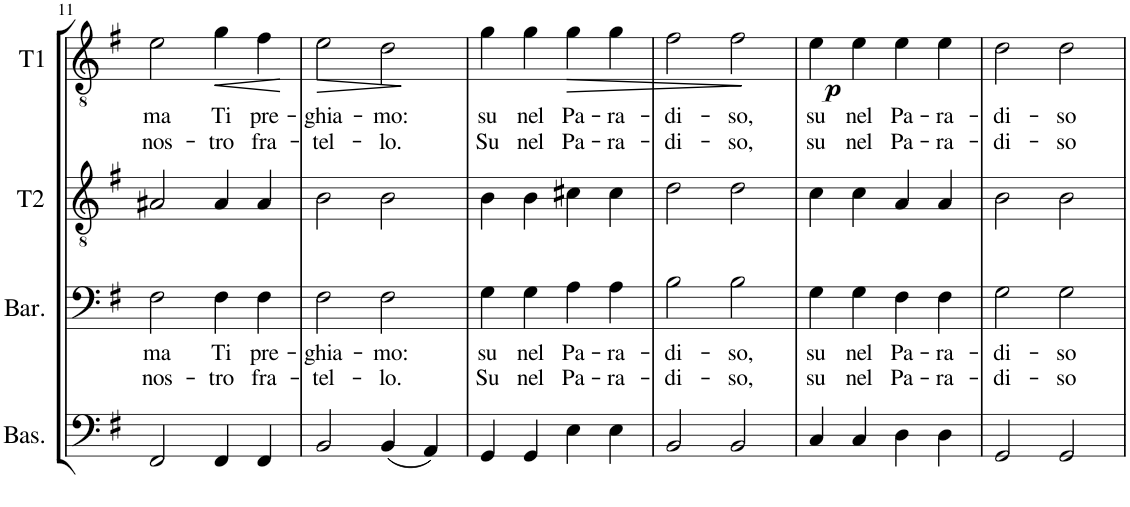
**kern	**kern	**text	**text	**kern	**kern	**text	**text	**dynam
*part4	*part3	*part3	*part3	*part2	*part1	*part1	*part1	*part1
*staff4	*staff3	*staff3	*staff3	*staff2	*staff1	*staff1	*staff1	*staff1
*I"Basso	*I"Baritono	*	*	*I"Tenore II	*I"Tenore I	*	*	*
*I'Bas.	*I'Bar.	*	*	*I'T2	*I'T1	*	*	*
!!LO:PB:g=z
*clefF4	*clefF4	*	*	*clefGv2	*clefGv2	*	*	*
*Trd7c12	*	*	*	*	*	*	*	*
*k[f#]	*k[f#]	*	*	*k[f#]	*k[f#]	*	*	*
*M4/4	*M4/4	*	*	*M4/4	*M4/4	*	*	*
*met(c)	*met(c)	*	*	*met(c)	*met(c)	*	*	*
=11	=11	=11	=11	=11	=11	=11	=11	=11
!	!	!LO:LY:b	!LO:LY:b	!	!	!LO:LY:b	!LO:LY:b	!
2FF#/	2F#\	ma	nos-	2A#X/	2e\	ma	nos-	.
!	!	!LO:LY:b	!LO:LY:b	!	!	!LO:LY:b	!LO:LY:b	!LO:HP:b
4FF#/	4F#\	Ti	-tro	4A#/	4g\	Ti	-tro	<
!	!	!LO:LY:b	!LO:LY:b	!	!	!LO:LY:b	!LO:LY:b	!
4FF#/	4F#\	pre-	fra-	4A#/	4f#\	pre-	fra-	[
=12	=12	=12	=12	=12	=12	=12	=12	=12
!	!	!LO:LY:b	!LO:LY:b	!	!	!LO:LY:b	!LO:LY:b	!LO:HP:b
2BB/	2F#\	-ghia-	-tel-	2B\	2e\	-ghia-	-tel-	>
!	!	!LO:LY:b	!LO:LY:b	!	!	!LO:LY:b	!LO:LY:b	!
(4BB/	2F#\	-mo:	-lo.	2B\	2d\	-mo:	-lo.	]
4AA/)	.	.	.	.	.	.	.	.
=13	=13	=13	=13	=13	=13	=13	=13	=13
!	!	!LO:LY:b	!LO:LY:b	!	!	!LO:LY:b	!LO:LY:b	!
4GG/	4G\	su	Su	4B\	4g\	su	Su	.
!	!	!LO:LY:b	!LO:LY:b	!	!	!LO:LY:b	!LO:LY:b	!
4GG/	4G\	nel	nel	4B\	4g\	nel	nel	.
!	!	!LO:LY:b	!LO:LY:b	!	!	!LO:LY:b	!LO:LY:b	!LO:HP:b
4E\	4A\	Pa-	Pa-	4c#X\	4g\	Pa-	Pa-	>
!	!	!LO:LY:b	!LO:LY:b	!	!	!LO:LY:b	!LO:LY:b	!
4E\	4A\	-ra-	-ra-	4c#\	4g\	-ra-	-ra-	.
=14	=14	=14	=14	=14	=14	=14	=14	=14
!	!	!LO:LY:b	!LO:LY:b	!	!	!LO:LY:b	!LO:LY:b	!
2BB/	2B\	-di-	-di-	2d\	2f#\	-di-	-di-	.
!	!	!LO:LY:b	!LO:LY:b	!	!	!LO:LY:b	!LO:LY:b	!
2BB/	2B\	-so,	-so,	2d\	2f#\	-so,	-so,	]
=15	=15	=15	=15	=15	=15	=15	=15	=15
!	!	!LO:LY:b	!LO:LY:b	!	!	!LO:LY:b	!LO:LY:b	!LO:DY:b
4C/	4G\	su	su	4c\	4e\	su	su	p
!	!	!LO:LY:b	!LO:LY:b	!	!	!LO:LY:b	!LO:LY:b	!
4C/	4G\	nel	nel	4c\	4e\	nel	nel	.
!	!	!LO:LY:b	!LO:LY:b	!	!	!LO:LY:b	!LO:LY:b	!
4D\	4F#\	Pa-	Pa-	4A/	4e\	Pa-	Pa-	.
!	!	!LO:LY:b	!LO:LY:b	!	!	!LO:LY:b	!LO:LY:b	!
4D\	4F#\	-ra-	-ra-	4A/	4e\	-ra-	-ra-	.
=16	=16	=16	=16	=16	=16	=16	=16	=16
!	!	!LO:LY:b	!LO:LY:b	!	!	!LO:LY:b	!LO:LY:b	!
2GG/	2G\	-di-	-di-	2B\	2d\	-di-	-di-	.
!	!	!LO:LY:b	!LO:LY:b	!	!	!LO:LY:b	!LO:LY:b	!
2GG/	2G\	-so	-so	2B\	2d\	-so	-so	.
=	=	=	=	=	=	=	=	=
*-	*-	*-	*-	*-	*-	*-	*-	*-
